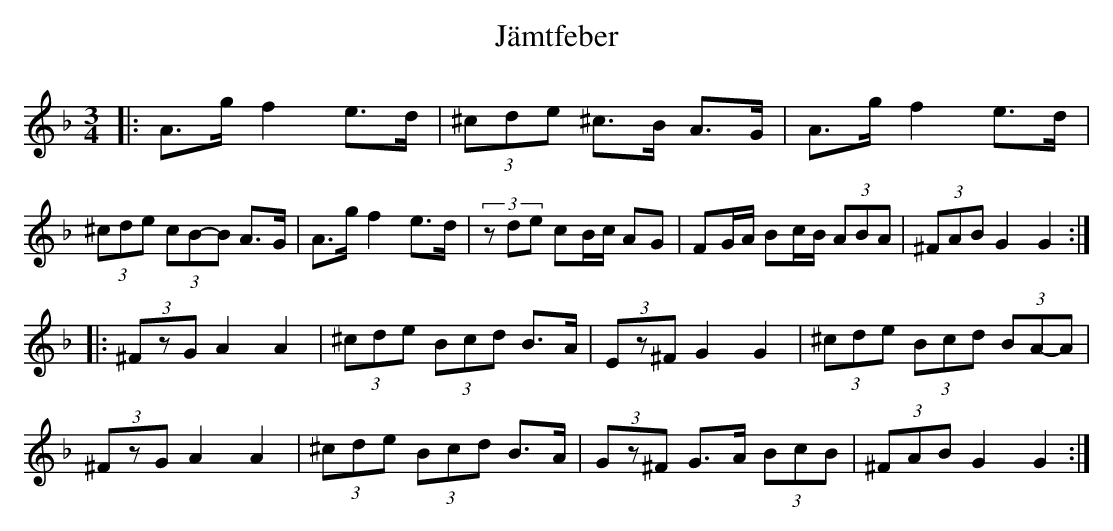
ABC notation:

X:1
T:Jämtfeber
K: LP
O:Lägdan, Jämtland
M:3/4
L:1/8
K:Dm
|: A>g f2 e>d|(3^cde ^c>B A>G|A>g f2 e>d|(3^cde (3cB-B A>G|A>g f2 e>d|(3zde cB/c/ AG|FG/A/ Bc/B/ (3ABA|(3^FAB G2 G2  :|
|:(3^FzG A2 A2|(3^cde (3Bcd B>A|(3Ez^F G2 G2|(3^cde (3Bcd (3BA-A|
(3^FzG A2 A2|(3^cde (3Bcd B>A| (3Gz^F G>A (3BcB|(3^FAB G2 G2:|
